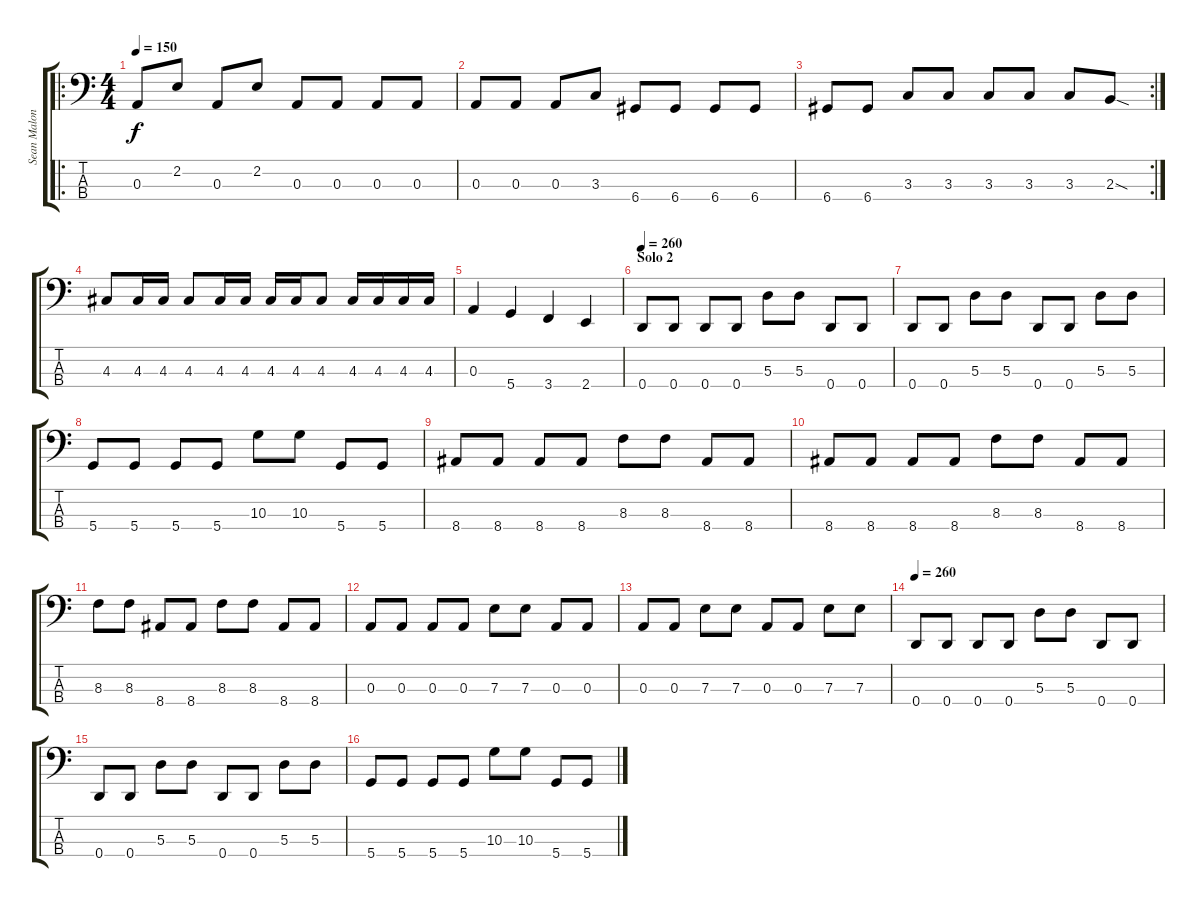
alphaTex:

\track ("Sean Malone" "Sean Malon") {instrument fretlessbass}
\staff {score tabs}
\tuning (G2 D2 A1 D1) {hide}
\ro
\ts (4 4)
\tempo 150
\clef f4
\ks c
0.3.8{dy f} 2.2.8 0.3.8 2.2.8 0.3.8 0.3.8 0.3.8 0.3.8 |
0.3.8 0.3.8 0.3.8 3.3.8 6.4.8 6.4.8 6.4.8 6.4.8 |
\rc 2
6.4.8 6.4.8 3.3.8 3.3.8 3.3.8 3.3.8 3.3.8 2.3{sod}.8 |
4.3.8 4.3.16 4.3.16 4.3.8 4.3.16 4.3.16 4.3.16 4.3.16 4.3.8 4.3.16 4.3.16 4.3.16 4.3.16 |
0.3.4 5.4.4 3.4.4 2.4.4 |
\section ("" "Solo 2")
\tempo 260
0.4.8 0.4.8 0.4.8 0.4.8 5.3.8 5.3.8 0.4.8 0.4.8 |
0.4.8 0.4.8 5.3.8 5.3.8 0.4.8 0.4.8 5.3.8 5.3.8 |
5.4.8 5.4.8 5.4.8 5.4.8 10.3.8 10.3.8 5.4.8 5.4.8 |
8.4.8 8.4.8 8.4.8 8.4.8 8.3.8 8.3.8 8.4.8 8.4.8 |
8.4.8 8.4.8 8.4.8 8.4.8 8.3.8 8.3.8 8.4.8 8.4.8 |
8.3.8 8.3.8 8.4.8 8.4.8 8.3.8 8.3.8 8.4.8 8.4.8 |
0.3.8 0.3.8 0.3.8 0.3.8 7.3.8 7.3.8 0.3.8 0.3.8 |
0.3.8 0.3.8 7.3.8 7.3.8 0.3.8 0.3.8 7.3.8 7.3.8 |
\tempo 260
0.4.8 0.4.8 0.4.8 0.4.8 5.3.8 5.3.8 0.4.8 0.4.8 |
0.4.8 0.4.8 5.3.8 5.3.8 0.4.8 0.4.8 5.3.8 5.3.8 |
5.4.8 5.4.8 5.4.8 5.4.8 10.3.8 10.3.8 5.4.8 5.4.8
